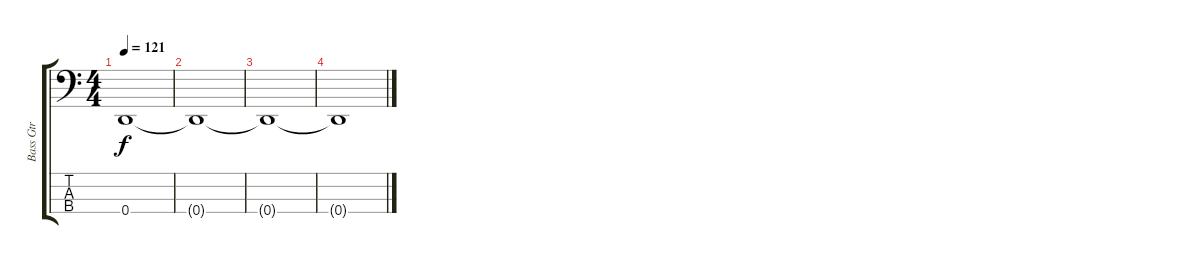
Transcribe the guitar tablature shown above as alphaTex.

\track ("Bass Gtr" "Bass Gtr") {instrument electricbassfinger}
\staff {score tabs}
\tuning (F2 C2 G1 D1) {hide}
\ts (4 4)
\tempo 121
\clef f4
\ks c
0.4.1{dy f} |
0.4{t}.1 |
0.4{t}.1{volume 0} |
0.4{t}.1
